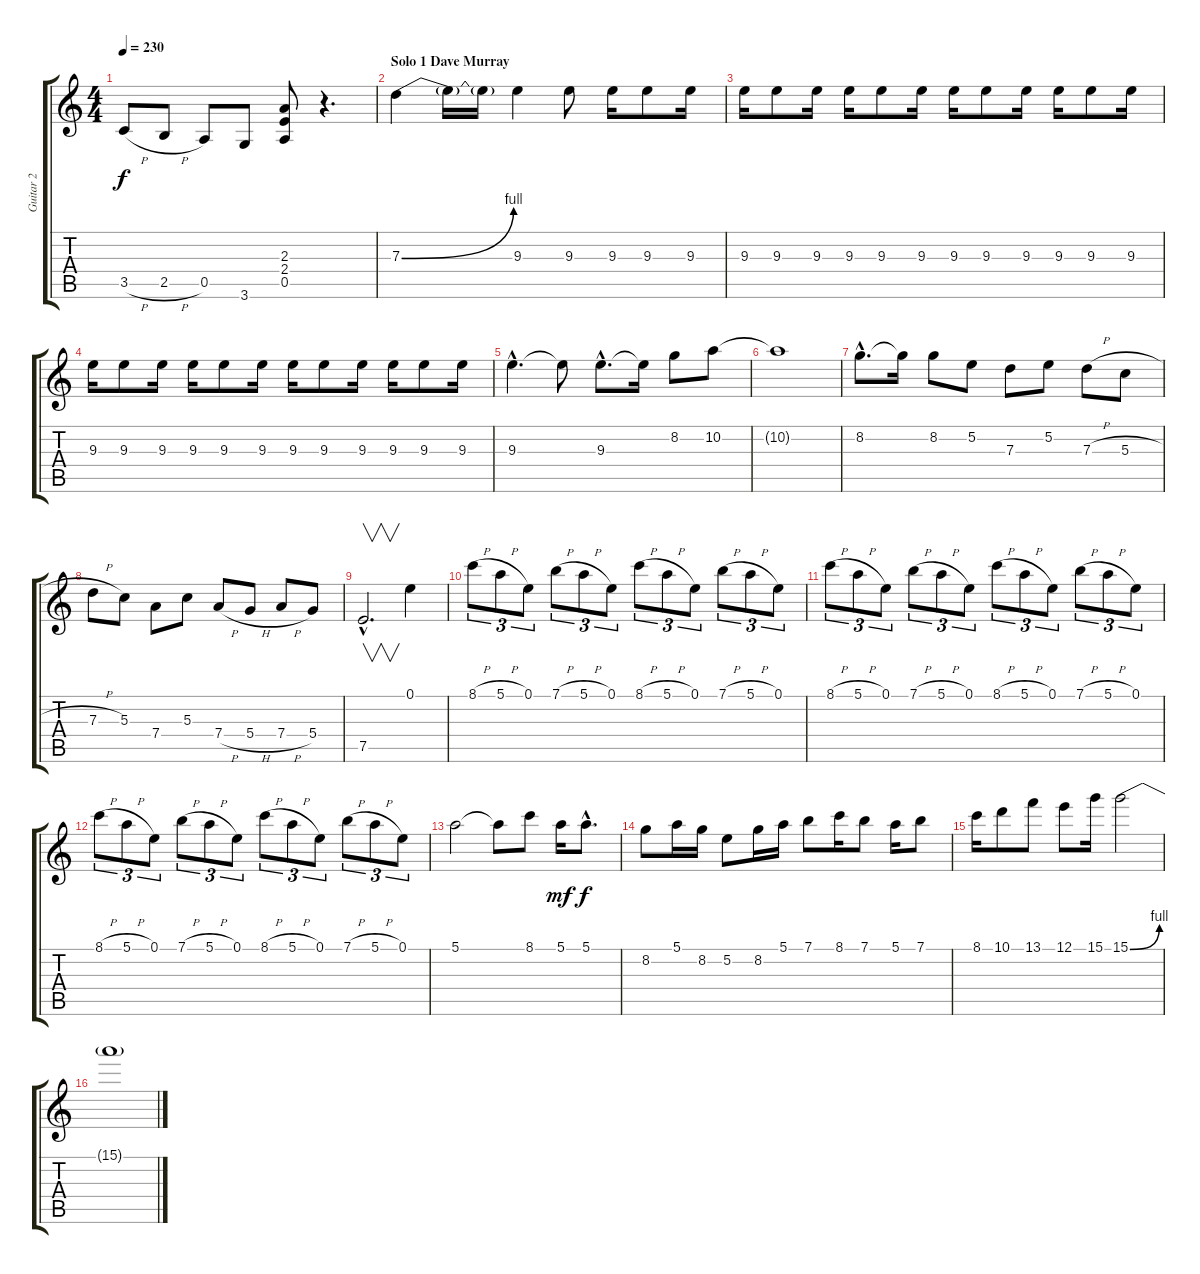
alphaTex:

\track ("Guitar 2" "Guitar 2") {instrument distortionguitar}
\staff {score tabs}
\tuning (E4 B3 G3 D3 A2 E2) {hide}
\ts (4 4)
\tempo 230
\clef g2
\ks c
3.5{h}.8{dy f} 2.5{h}.8 0.5.8 3.6.8 (2.3 2.4 0.5).8 r.4{d} |
\section ("" "Solo 1 Dave Murray")
7.3{be (bend 0 0 60 4)}.4 7.3{t}.16 7.3{t}.16 9.3.4 9.3.8 9.3.16 9.3.8 9.3.16 |
9.3.16 9.3.8 9.3.16 9.3.16 9.3.8 9.3.16 9.3.16 9.3.8 9.3.16 9.3.16 9.3.8 9.3.16 |
9.3.16 9.3.8 9.3.16 9.3.16 9.3.8 9.3.16 9.3.16 9.3.8 9.3.16 9.3.16 9.3.8 9.3.16 |
9.3{hac}.4{d} 9.3{t}.8 9.3{hac}.8{d} 9.3{t}.16 8.2.8 10.2.8 |
10.2{t}.1 |
8.2{hac}.8{d} 8.2{t}.16 8.2.8 5.2.8 7.3.8 5.2.8 7.3{h}.8 5.3{h}.8 |
7.3{h}.8 5.3.8 7.4.8 5.3.8 7.4{h}.8 5.4{h}.8 7.4{h}.8 5.4.8 |
7.5{hac}.2{v d} 0.1.4 |
8.1{h}.8{tu (3 2)} 5.1{h}.8{tu (3 2)} 0.1.8{tu (3 2)} 7.1{h}.8{tu (3 2)} 5.1{h}.8{tu (3 2)} 0.1.8{tu (3 2)} 8.1{h}.8{tu (3 2)} 5.1{h}.8{tu (3 2)} 0.1.8{tu (3 2)} 7.1{h}.8{tu (3 2)} 5.1{h}.8{tu (3 2)} 0.1.8{tu (3 2)} |
8.1{h}.8{tu (3 2)} 5.1{h}.8{tu (3 2)} 0.1.8{tu (3 2)} 7.1{h}.8{tu (3 2)} 5.1{h}.8{tu (3 2)} 0.1.8{tu (3 2)} 8.1{h}.8{tu (3 2)} 5.1{h}.8{tu (3 2)} 0.1.8{tu (3 2)} 7.1{h}.8{tu (3 2)} 5.1{h}.8{tu (3 2)} 0.1.8{tu (3 2)} |
8.1{h}.8{tu (3 2)} 5.1{h}.8{tu (3 2)} 0.1.8{tu (3 2)} 7.1{h}.8{tu (3 2)} 5.1{h}.8{tu (3 2)} 0.1.8{tu (3 2)} 8.1{h}.8{tu (3 2)} 5.1{h}.8{tu (3 2)} 0.1.8{tu (3 2)} 7.1{h}.8{tu (3 2)} 5.1{h}.8{tu (3 2)} 0.1.8{tu (3 2)} |
5.1.2 5.1{t}.8 8.1.8 5.1.16{dy mf} 5.1{hac}.8{d dy f} |
8.2.8 5.1.16 8.2.16 5.2.8 8.2.16 5.1.16 7.1.8 8.1.16 7.1.8 5.1.16 7.1.8 |
8.1.16 10.1.8 13.1.8 12.1.8 15.1.16 15.1{be (bend 0 0 60 4)}.2 |
15.1{t}.1
